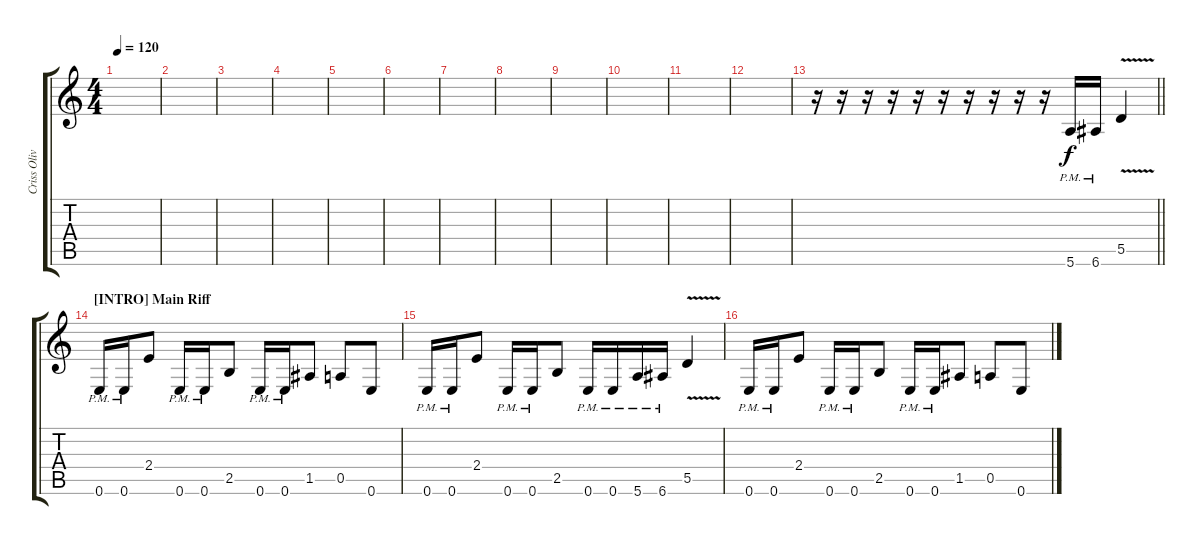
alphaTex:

\track ("Criss Oliva (Lead Gtr)" "Criss Oliv") {instrument distortionguitar}
\staff {score tabs}
\tuning (E4 B3 G3 D3 A2 E2) {hide}
\ts (4 4)
\tempo 120
\clef g2
\ks c
|
|
|
|
|
|
|
|
|
|
|
|
\barLineRight lightlight
r.16 r.16 r.16 r.16 r.16 r.16 r.16 r.16 r.16 r.16 5.6{pm}.16 6.6{pm}.16 5.5{v}.4 |
\section ("" "[INTRO] Main Riff")
0.6{pm}.16 0.6{pm}.16 2.4.8 0.6{pm}.16 0.6{pm}.16 2.5.8 0.6{pm}.16 0.6{pm}.16 1.5.8 0.5.8 0.6.8 |
0.6{pm}.16 0.6{pm}.16 2.4.8 0.6{pm}.16 0.6{pm}.16 2.5.8 0.6{pm}.16 0.6{pm}.16 5.6{pm}.16 6.6{pm}.16 5.5{v}.4 |
0.6{pm}.16 0.6{pm}.16 2.4.8 0.6{pm}.16 0.6{pm}.16 2.5.8 0.6{pm}.16 0.6{pm}.16 1.5.8 0.5.8 0.6.8
